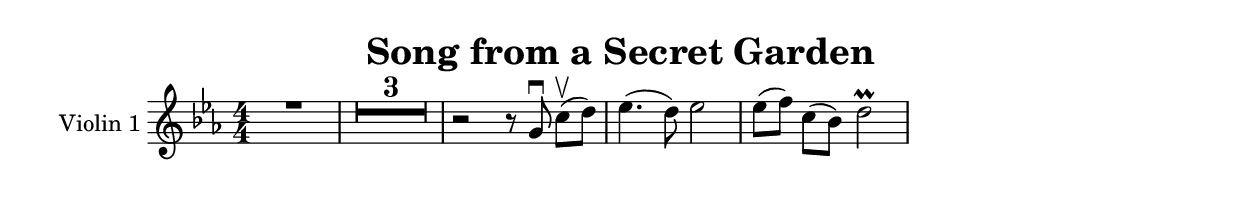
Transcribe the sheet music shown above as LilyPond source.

\version "2.18.2"

\header {
  title = "Song from a Secret Garden"
}

\paper {
    #(set-paper-size "a4")
}

global = {
    \time 4/4
}

\score {
  \new StaffGroup \relative a' \repeat volta 1 {
    \set Staff.instrumentName = #"Violin 1"
    % "b" Symbole auf Notenlinen => Ton wird eine halbe Note tiefer gespielt
    \set Staff.keySignature = #`(((0 . 6) . ,FLAT)
                               ((0 . 9) . ,FLAT)
                               ((0 . 5) . ,FLAT)
                              )
    \compressFullBarRests
    \numericTimeSignature
    \override MultiMeasureRest.expand-limit = #2
    \override MultiMeasureRest.staff-position = #2
    \omit Accidental  % omit natural marks (Auflösungszeichen) - alternativ: b8 -> bes8

     R1 |
     R1*3 |
     r2 r8 g\downbow c[\upbow(d)] |
     % Frage; ist in der handschriftichen assung ein "C" über dem Notenkopf? Dann ein "F" und "B" ?
     % sind dafür ausdruckelemente (http://lilypond.org/doc/v2.19/Documentation/notation/expressive-marks-attached-to-notes)
     % oder simple Textartige Zeichen (http://lilypond.org/doc/v2.18/Documentation/notation/writing-text#text-marks) 
     % angemessen?
     e4.( d8) e2 |
     e8[( f8)] c8[( b8)] d2\prall |
   
    }
}